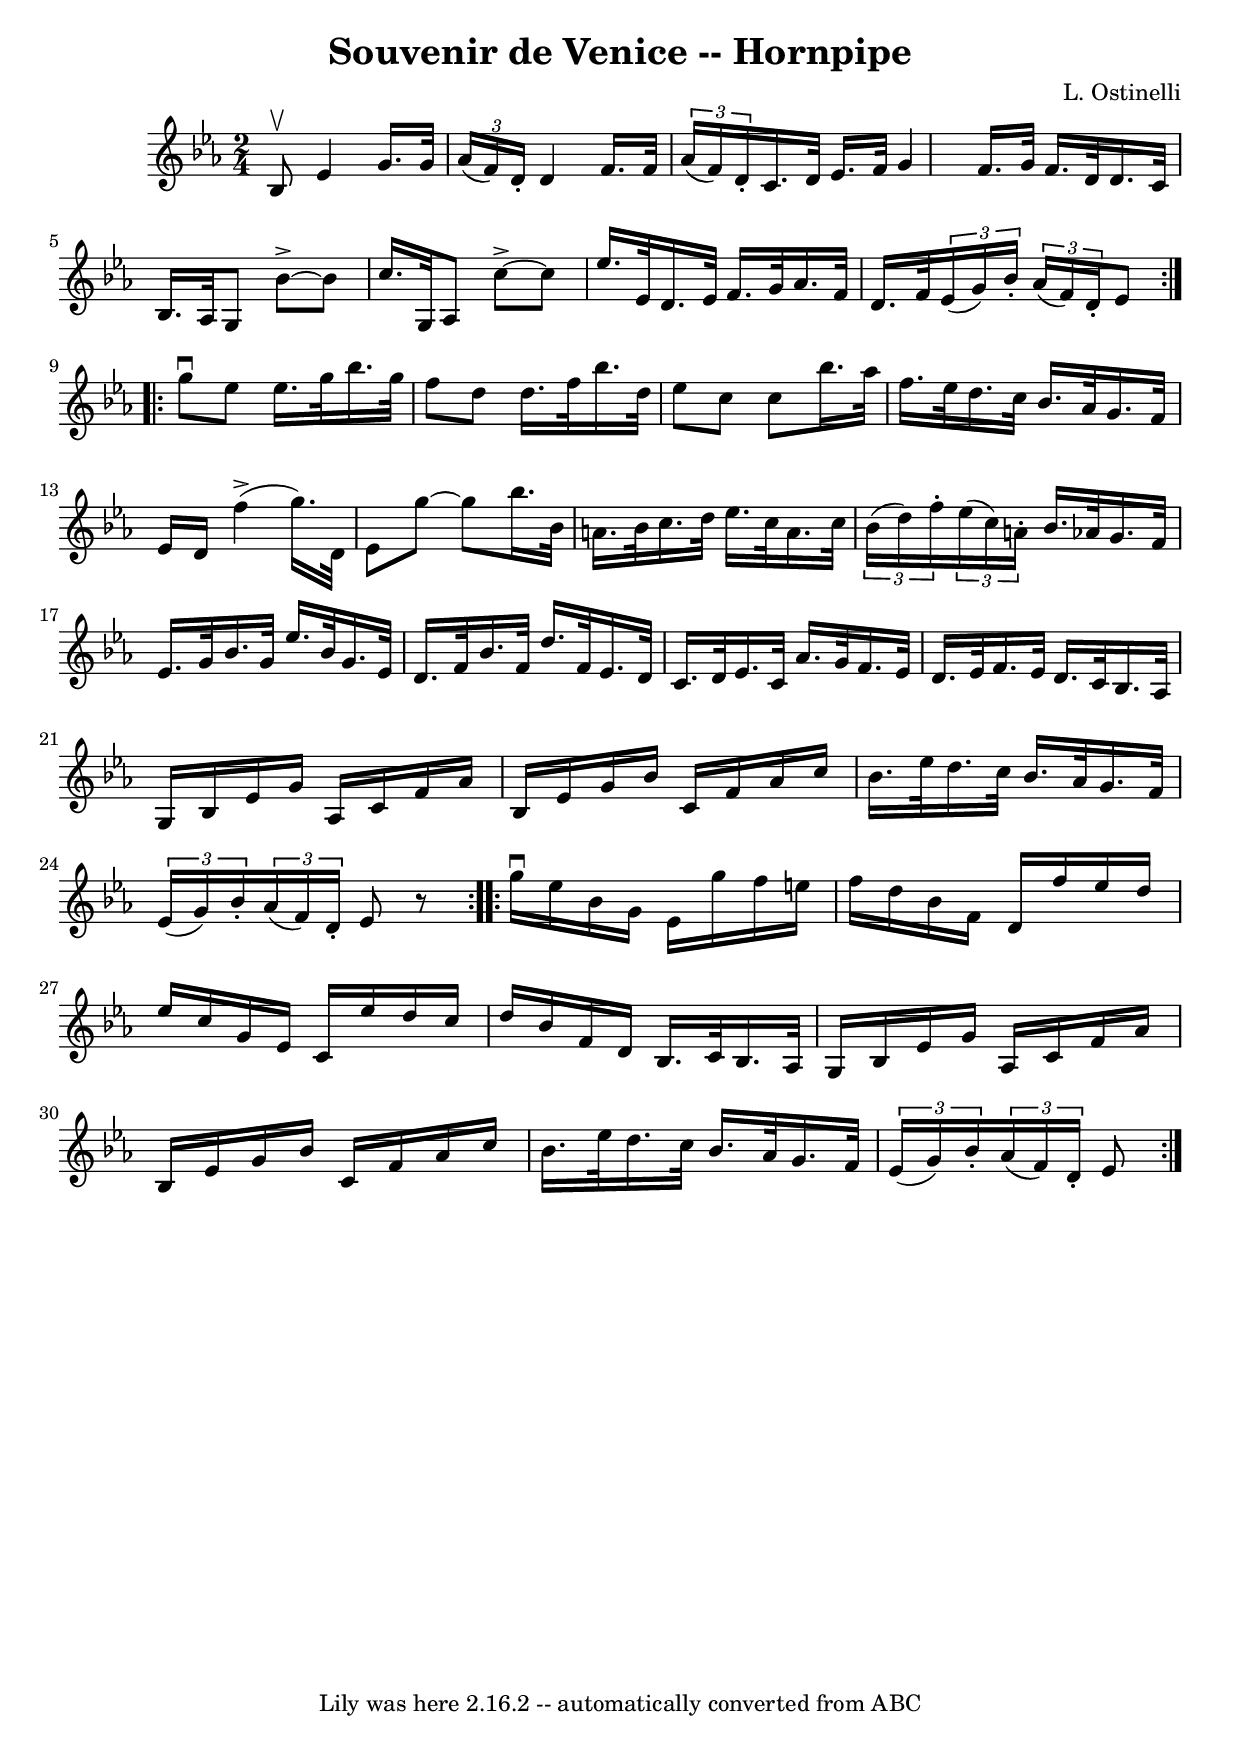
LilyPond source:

\version "2.16.2"
\include "Mammoth.ily"
\header {
  %% book = "Cole's 1000 Fiddle Tunes"
 composer = "L. Ostinelli"
 crossRefNumber = "1"
 footnotes = ""
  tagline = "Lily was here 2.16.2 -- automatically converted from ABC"
  title = "Souvenir de Venice -- Hornpipe"

}
voicedefault =  {



  \repeat volta 2 {

    \time 2/4      \key ees \major bes8^\upbow  |
 ees'4 g'16. g'32    
    \times 2/3 { aes'16 (f'16) d'16-.  	       }  |
 d'4 f'16. f'32  
    \times 2/3 { aes'16 (f'16) d'16-.  	       }  |
 c'16. d'32 ees'16. f'32 g'4   |
 f'16. g'32 f'16. d'32 d'16. c'32 bes16. aes32   |
 g8 bes'8^\accent  ~ bes'8 c''16. g32   |
 aes8 c''8^\accent  ~ c''8 ees''16. ees'32   |
 d'16. ees'32 f'16. g'32 aes'16. f'32 d'16. f'32   |
    \times 2/3 { ees'16 (g'16) bes'16-. 
	       }   
    \times 2/3 { aes'16 (f'16) d'16-. 
	       } ees'8  
  }     
  \repeat volta 2 {
 g''8^\downbow ees''8 ees''16. g''32 bes''16. g''32   |
 f''8 d''8 d''16. f''32 bes''16. d''32   |
 ees''8 c''8 c''8 bes''16. aes''32   |
 f''16. ees''32 d''16. c''32 bes'16. aes'32 g'16. f'32   |
 ees'16 d'16 f''4 (^\accent g''16.) d'32   |
 ees'8 g''8   ~ g''8 bes''16. bes'32   |
 a'16. bes'32 c''16. d''32 ees''16. c''32 a'16. c''32   |
    \times 2/3 { bes'16 (d''16)   
		 f''16-. 
	       }   \times 2/3 { ees''16 (c''16) a'16-. 
			      } bes'16. aes'!32 g'16. f'32   |
 ees'16. g'32 bes'16. g'32 ees''16. bes'32 g'16. ees'32   |
 d'16. f'32 bes'16. f'32 d''16. f'32 ees'16. d'32   |
 c'16. d'32 ees'16. c'32 aes'16. g'32 f'16. ees'32   |
 d'16. ees'32 f'16. ees'32 d'16. c'32 bes16. aes32   |
 g16 bes16 ees'16 g'16 aes16 c'16 f'16 aes'16   |
 bes16 ees'16 g'16 bes'16 c'16 f'16 aes'16 c''16   |
 bes'16. ees''32 d''16. c''32 bes'16. aes'32 g'16. f'32   |
    
    \times 2/3 { ees'16 (g'16) bes'16-. 
	       }   \times 2/3 { aes'16 (
				f'16) d'16-. 
			      } ees'8    r8 
  }     
  \repeat volta 2 {
 g''16^\downbow ees''16 bes'16 g'16 ees'16 g''16 f''16 e''16   |
 f''16 d''16 bes'16 f'16 d'16 f''16 ees''16 d''16   |
 ees''16 c''16 g'16 ees'16 c'16 ees''16 d''16 c''16    |
 d''16 bes'16 f'16 d'16 bes16. c'32 bes16. aes32  |
 g16 bes16 ees'16 g'16 aes16 c'16 f'16 aes'16  |
 bes16 ees'16 g'16 bes'16 c'16 f'16 aes'16 c''16   |
 bes'16. ees''32 d''16. c''32 bes'16. aes'32 g'16. f'32   |
    \times 2/3 { ees'16 (g'16) bes'16-. 
	       }   
    \times 2/3 { aes'16 (f'16) d'16-. 
	       } ees'8  
  }   

}

\score{
  <<

    \context Staff="default"
    {
      \voicedefault 
      
    }

  >>
  \layout {
    
  }
  \midi {
  }

}
